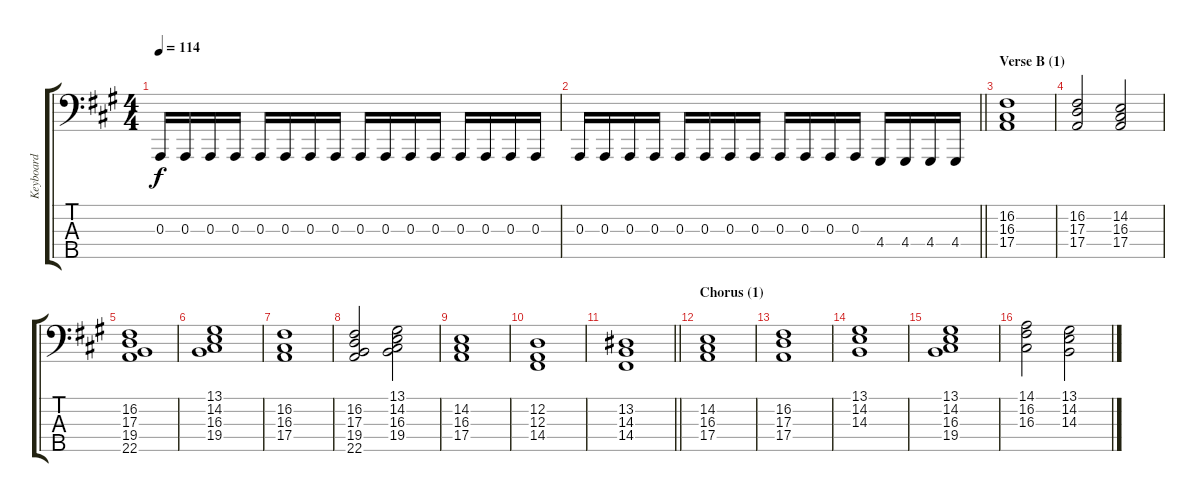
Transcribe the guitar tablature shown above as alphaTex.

\track ("Keyboard" "Keyboard") {instrument drawbarorgan}
\staff {score tabs}
\tuning (G2 D2 A1 E1 B0) {hide}
\ts (4 4)
\tempo 114
\clef f4
\ks a
0.3.16{dy f} 0.3.16 0.3.16 0.3.16 0.3.16 0.3.16 0.3.16 0.3.16 0.3.16 0.3.16 0.3.16 0.3.16 0.3.16 0.3.16 0.3.16 0.3.16 |
\barLineRight lightlight
0.3.16 0.3.16 0.3.16 0.3.16 0.3.16 0.3.16 0.3.16 0.3.16 0.3.16 0.3.16 0.3.16 0.3.16 4.4.16 4.4.16 4.4.16 4.4.16 |
\section ("" "Verse B (1)")
(16.2 16.3 17.4).1 |
(16.2 17.3 17.4).2 (14.2 16.3 17.4).2 |
(16.2 17.3 19.4 22.5).1 |
(13.1 14.2 16.3 19.4).1 |
(16.2 16.3 17.4).1 |
(16.2 17.3 19.4 22.5).2 (13.1 14.2 16.3 19.4).2 |
(14.2 16.3 17.4).1 |
(12.2 12.3 14.4).1 |
\barLineRight lightlight
(13.2 14.3 14.4).1 |
\section ("" "Chorus (1)")
(14.2 16.3 17.4).1 |
(16.2 17.3 17.4).1 |
(13.1 14.2 14.3).1 |
(13.1 14.2 16.3 19.4).1 |
(14.1 16.2 16.3).2 (13.1 14.2 14.3).2
